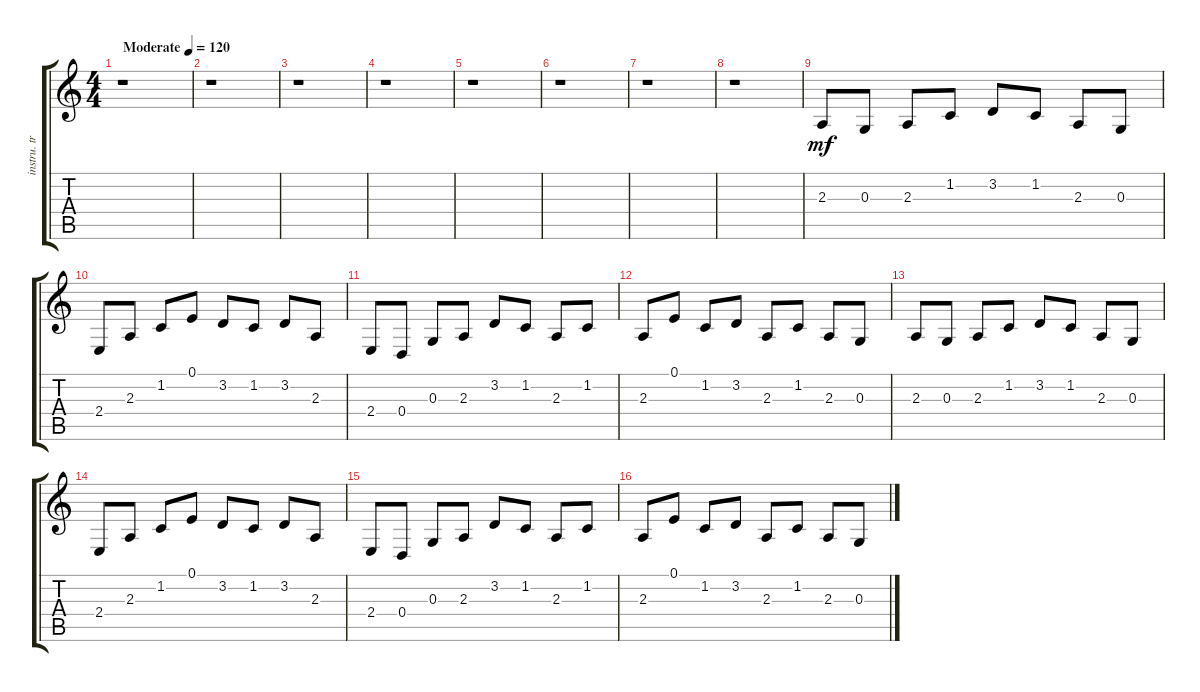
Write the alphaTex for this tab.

\track ("instru. trad." "instru. tr") {instrument shamisen}
\staff {score tabs}
\tuning (E4 B3 G3 D3 A2 E2) {hide}
\ts (4 4)
\tempo (120 "Moderate")
\clef g2
\ks c
r.1{dy mf instrument shamisen} |
r.1 |
r.1 |
r.1 |
r.1 |
r.1 |
r.1 |
r.1 |
2.3.8 0.3.8 2.3.8 1.2.8 3.2.8 1.2.8 2.3.8 0.3.8 |
2.4.8 2.3.8 1.2.8 0.1.8 3.2.8 1.2.8 3.2.8 2.3.8 |
2.4.8 0.4.8 0.3.8 2.3.8 3.2.8 1.2.8 2.3.8 1.2.8 |
2.3.8 0.1.8 1.2.8 3.2.8 2.3.8 1.2.8 2.3.8 0.3.8 |
2.3.8 0.3.8 2.3.8 1.2.8 3.2.8 1.2.8 2.3.8 0.3.8 |
2.4.8 2.3.8 1.2.8 0.1.8 3.2.8 1.2.8 3.2.8 2.3.8 |
2.4.8 0.4.8 0.3.8 2.3.8 3.2.8 1.2.8 2.3.8 1.2.8 |
2.3.8 0.1.8 1.2.8 3.2.8 2.3.8 1.2.8 2.3.8 0.3.8
